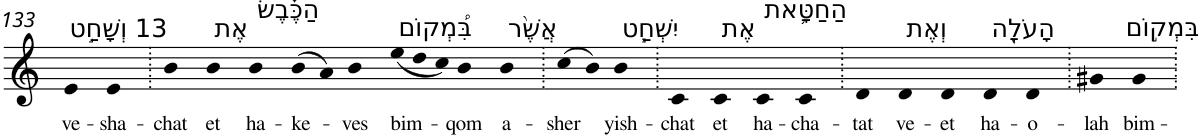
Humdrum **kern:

**kern	**text
*part1	*part1
*staff1	*staff1
*I"Piano	*
*I'Pno	*
!!LO:PB:g=z
*clefG2	*
*k[]	*
=133	=133
!LO:TX:a:t=13 וְשָׁחַ֣ט	!
!	!LO:LY:b
4e	ve-
!	!LO:LY:b
4e	-sha-
=134.	=134.
!	!LO:LY:b
4b	-chat
!LO:TX:a:t=אֶת	!
!	!LO:LY:b
4b	et
!LO:TX:a:t=הַכֶּ֗בֶשׂ	!
!	!LO:LY:b
4b	ha-
!	!LO:LY:b
(>8b	-ke-
8a)	.
!	!LO:LY:b
4b	-ves
*Xtuplet	*
!LO:TX:a:t=בִּ֠מְקוֹם	!
!	!LO:LY:b
(<12ee	bim-
12dd	.
12cc)	.
!	!LO:LY:b
4b	-qom
!LO:TX:a:t=אֲשֶׁ֨ר	!
!	!LO:LY:b
4b	a-
=135.	=135.
!	!LO:LY:b
(>8cc	-sher
8b)	.
!LO:TX:a:t=יִשְׁחַ֧ט	!
!	!LO:LY:b
4b	yish-
=136.	=136.
!	!LO:LY:b
4c	-chat
!LO:TX:a:t=אֶת	!
!	!LO:LY:b
4c	et
!LO:TX:a:t=הַחַטָּ֛את	!
!	!LO:LY:b
4c	ha-
!	!LO:LY:b
4c	-cha-
=137.	=137.
!	!LO:LY:b
4d	-tat
!LO:TX:a:t=וְאֶת	!
!	!LO:LY:b
4d	ve-
!	!LO:LY:b
4d	-et
!LO:TX:a:t=הָעֹלָ֖ה	!
!	!LO:LY:b
4d	ha-
!	!LO:LY:b
4d	-o-
=138.	=138.
!	!LO:LY:b
4g#X	-lah
!LO:TX:a:t=בִּמְק֣וֹם	!
!	!LO:LY:b
4g#	bim-
=.	=.
*-	*-
